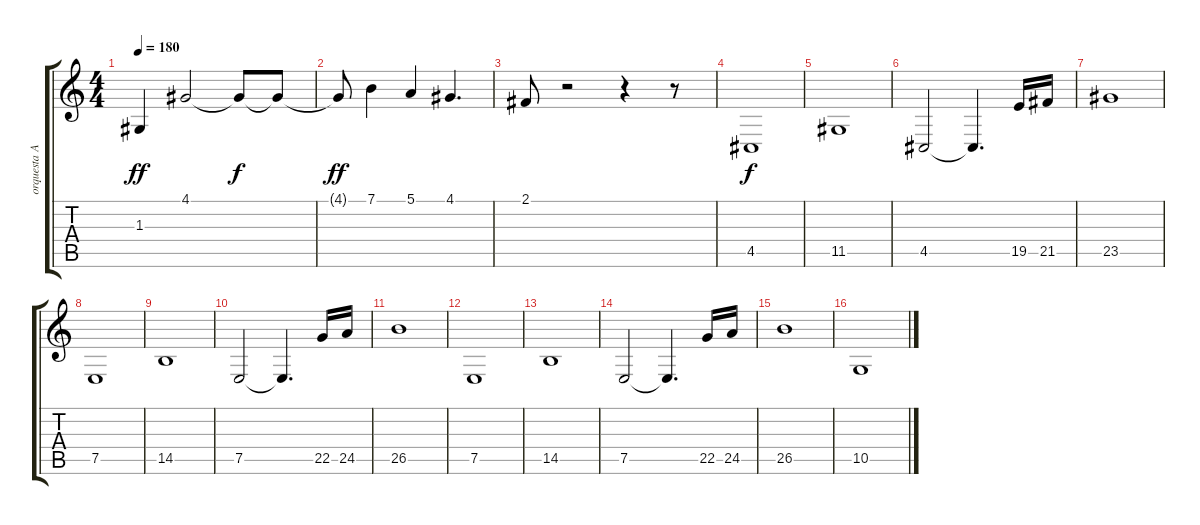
\track ("orquesta A" "orquesta A") {instrument acousticgrandpiano}
\staff {score tabs}
\tuning (E4 B3 G3 D3 A2 E2) {hide}
\ts (4 4)
\tempo 180
\clef g2
\ks c
1.3.4{dy ff} 4.1.2{instrument frenchhorn} 4.1{t}.8{dy f} 4.1{t}.8 |
4.1{t}.8{dy ff} 7.1.4 5.1.4 4.1.4{d} |
2.1.8 r.2 r.4 r.8 |
4.5.1{dy f instrument bassoon} |
11.5.1 |
4.5.2 4.5{t}.4{d} 19.5.16 21.5.16 |
23.5.1 |
7.5.1{instrument bassoon} |
14.5.1 |
7.5.2 7.5{t}.4{d} 22.5.16 24.5.16 |
26.5.1 |
7.5.1{instrument bassoon} |
14.5.1 |
7.5.2 7.5{t}.4{d} 22.5.16 24.5.16 |
26.5.1 |
10.5.1{instrument bassoon}
